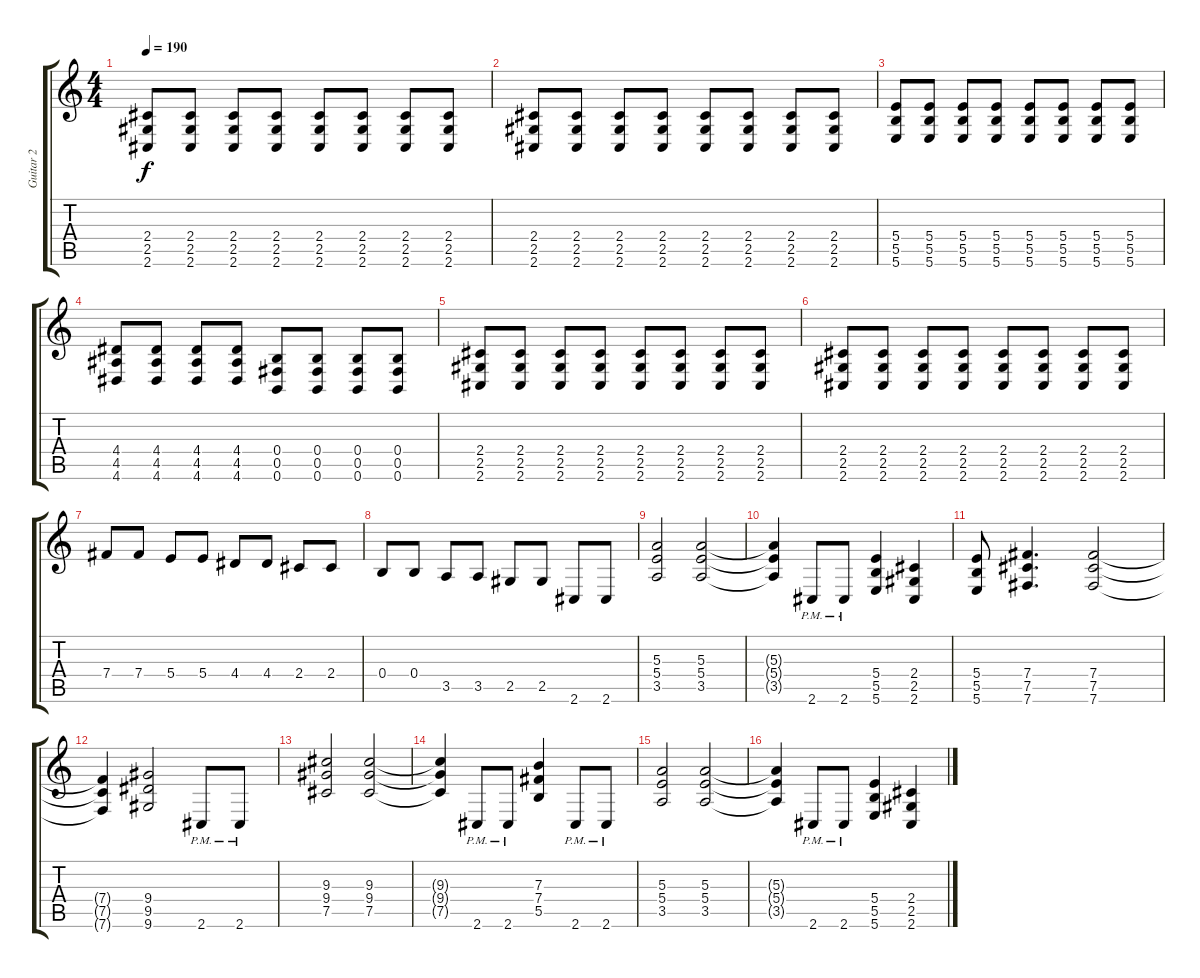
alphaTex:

\track ("Guitar 2" "Guitar 2") {instrument distortionguitar}
\staff {score tabs}
\tuning (Db4 Ab3 E3 B2 Gb2 B1) {hide}
\ts (4 4)
\tempo 190
\clef g2
\ks c
(2.4 2.5 2.6).8{dy f} (2.4 2.5 2.6).8 (2.4 2.5 2.6).8 (2.4 2.5 2.6).8 (2.4 2.5 2.6).8 (2.4 2.5 2.6).8 (2.4 2.5 2.6).8 (2.4 2.5 2.6).8 |
(2.4 2.5 2.6).8 (2.4 2.5 2.6).8 (2.4 2.5 2.6).8 (2.4 2.5 2.6).8 (2.4 2.5 2.6).8 (2.4 2.5 2.6).8 (2.4 2.5 2.6).8 (2.4 2.5 2.6).8 |
(5.4 5.5 5.6).8 (5.4 5.5 5.6).8 (5.4 5.5 5.6).8 (5.4 5.5 5.6).8 (5.4 5.5 5.6).8 (5.4 5.5 5.6).8 (5.4 5.5 5.6).8 (5.4 5.5 5.6).8 |
(4.4 4.5 4.6).8 (4.4 4.5 4.6).8 (4.4 4.5 4.6).8 (4.4 4.5 4.6).8 (0.4 0.5 0.6).8 (0.4 0.5 0.6).8 (0.4 0.5 0.6).8 (0.4 0.5 0.6).8 |
(2.4 2.5 2.6).8 (2.4 2.5 2.6).8 (2.4 2.5 2.6).8 (2.4 2.5 2.6).8 (2.4 2.5 2.6).8 (2.4 2.5 2.6).8 (2.4 2.5 2.6).8 (2.4 2.5 2.6).8 |
(2.4 2.5 2.6).8 (2.4 2.5 2.6).8 (2.4 2.5 2.6).8 (2.4 2.5 2.6).8 (2.4 2.5 2.6).8 (2.4 2.5 2.6).8 (2.4 2.5 2.6).8 (2.4 2.5 2.6).8 |
7.4.8 7.4.8 5.4.8 5.4.8 4.4.8 4.4.8 2.4.8 2.4.8 |
0.4.8 0.4.8 3.5.8 3.5.8 2.5.8 2.5.8 2.6.8 2.6.8 |
(5.3 5.4 3.5).2 (5.3 5.4 3.5).2 |
(5.3{t} 5.4{t} 3.5{t}).4 2.6{pm}.8 2.6{pm}.8 (5.4 5.5 5.6).4 (2.4 2.5 2.6).4 |
(5.4 5.5 5.6).8 (7.4 7.5 7.6).4{d} (7.4 7.5 7.6).2 |
(7.4{t} 7.5{t} 7.6{t}).4 (9.4 9.5 9.6).2 2.6{pm}.8 2.6{pm}.8 |
(9.3 9.4 7.5).2 (9.3 9.4 7.5).2 |
(9.3{t} 9.4{t} 7.5{t}).4 2.6{pm}.8 2.6{pm}.8 (7.3 7.4 5.5).4 2.6{pm}.8 2.6{pm}.8 |
(5.3 5.4 3.5).2 (5.3 5.4 3.5).2 |
(5.3{t} 5.4{t} 3.5{t}).4 2.6{pm}.8 2.6{pm}.8 (5.4 5.5 5.6).4 (2.4 2.5 2.6).4
